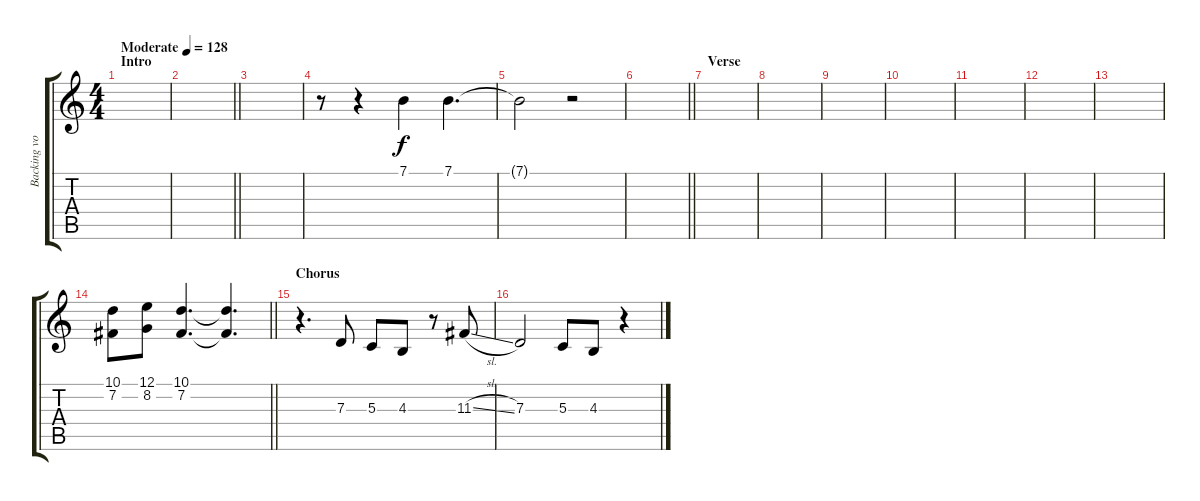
\track ("Backing vocals" "Backing vo") {instrument lead2sawtooth}
\staff {score tabs}
\tuning (E4 B3 G3 D3 A2 E2) {hide}
\ts (4 4)
\section ("" "Intro")
\tempo (128 "Moderate")
\clef g2
\ks c
|
\barLineRight lightlight
|
|
r.8 r.4 7.1.4 7.1.4{d} |
7.1{t}.2 r.2 |
\barLineRight lightlight
|
\section ("" "Verse")
|
|
|
|
|
|
|
\barLineRight lightlight
(10.1 7.2).8 (12.1 8.2).8 (10.1 7.2).4{d} (10.1{t} 7.2{t}).4{d} |
\section ("" "Chorus")
r.4{d} 7.3.8 5.3.8 4.3.8 r.8 11.3{sl}.8 |
7.3.2 5.3.8 4.3.8 r.4
